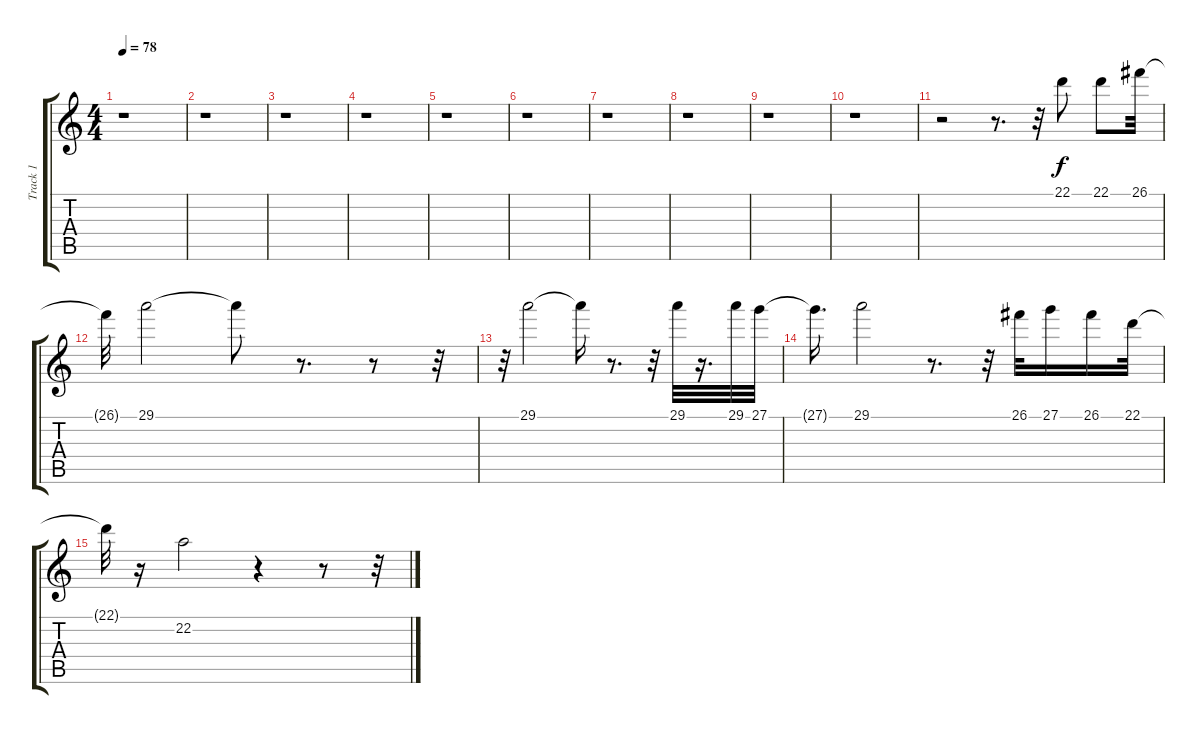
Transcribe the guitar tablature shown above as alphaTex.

\track ("Track 1" "Track 1") {instrument acousticgrandpiano}
\staff {score tabs}
\tuning (E4 B3 G3 D3 A2 E2) {hide}
\ts (4 4)
\tempo 78
\clef g2
\ks c
r.1{dy f} |
r.1 |
r.1 |
r.1 |
r.1 |
r.1 |
r.1 |
r.1 |
r.1 |
r.1 |
r.2 r.8{d} r.32 22.1.8 22.1.8 26.1.32 |
26.1{t}.32 29.1.2 29.1{t}.8 r.8{d} r.8 r.32 |
r.32 29.1.2 29.1{t}.16 r.8{d} r.32 29.1.32 r.16{d} 29.1.32 27.1.32 |
27.1{t}.16{d} 29.1.2 r.8{d} r.32 26.1.32 27.1.16 26.1.16 22.1.32 |
22.1{t}.32 r.16 22.2.2 r.4 r.8 r.32
